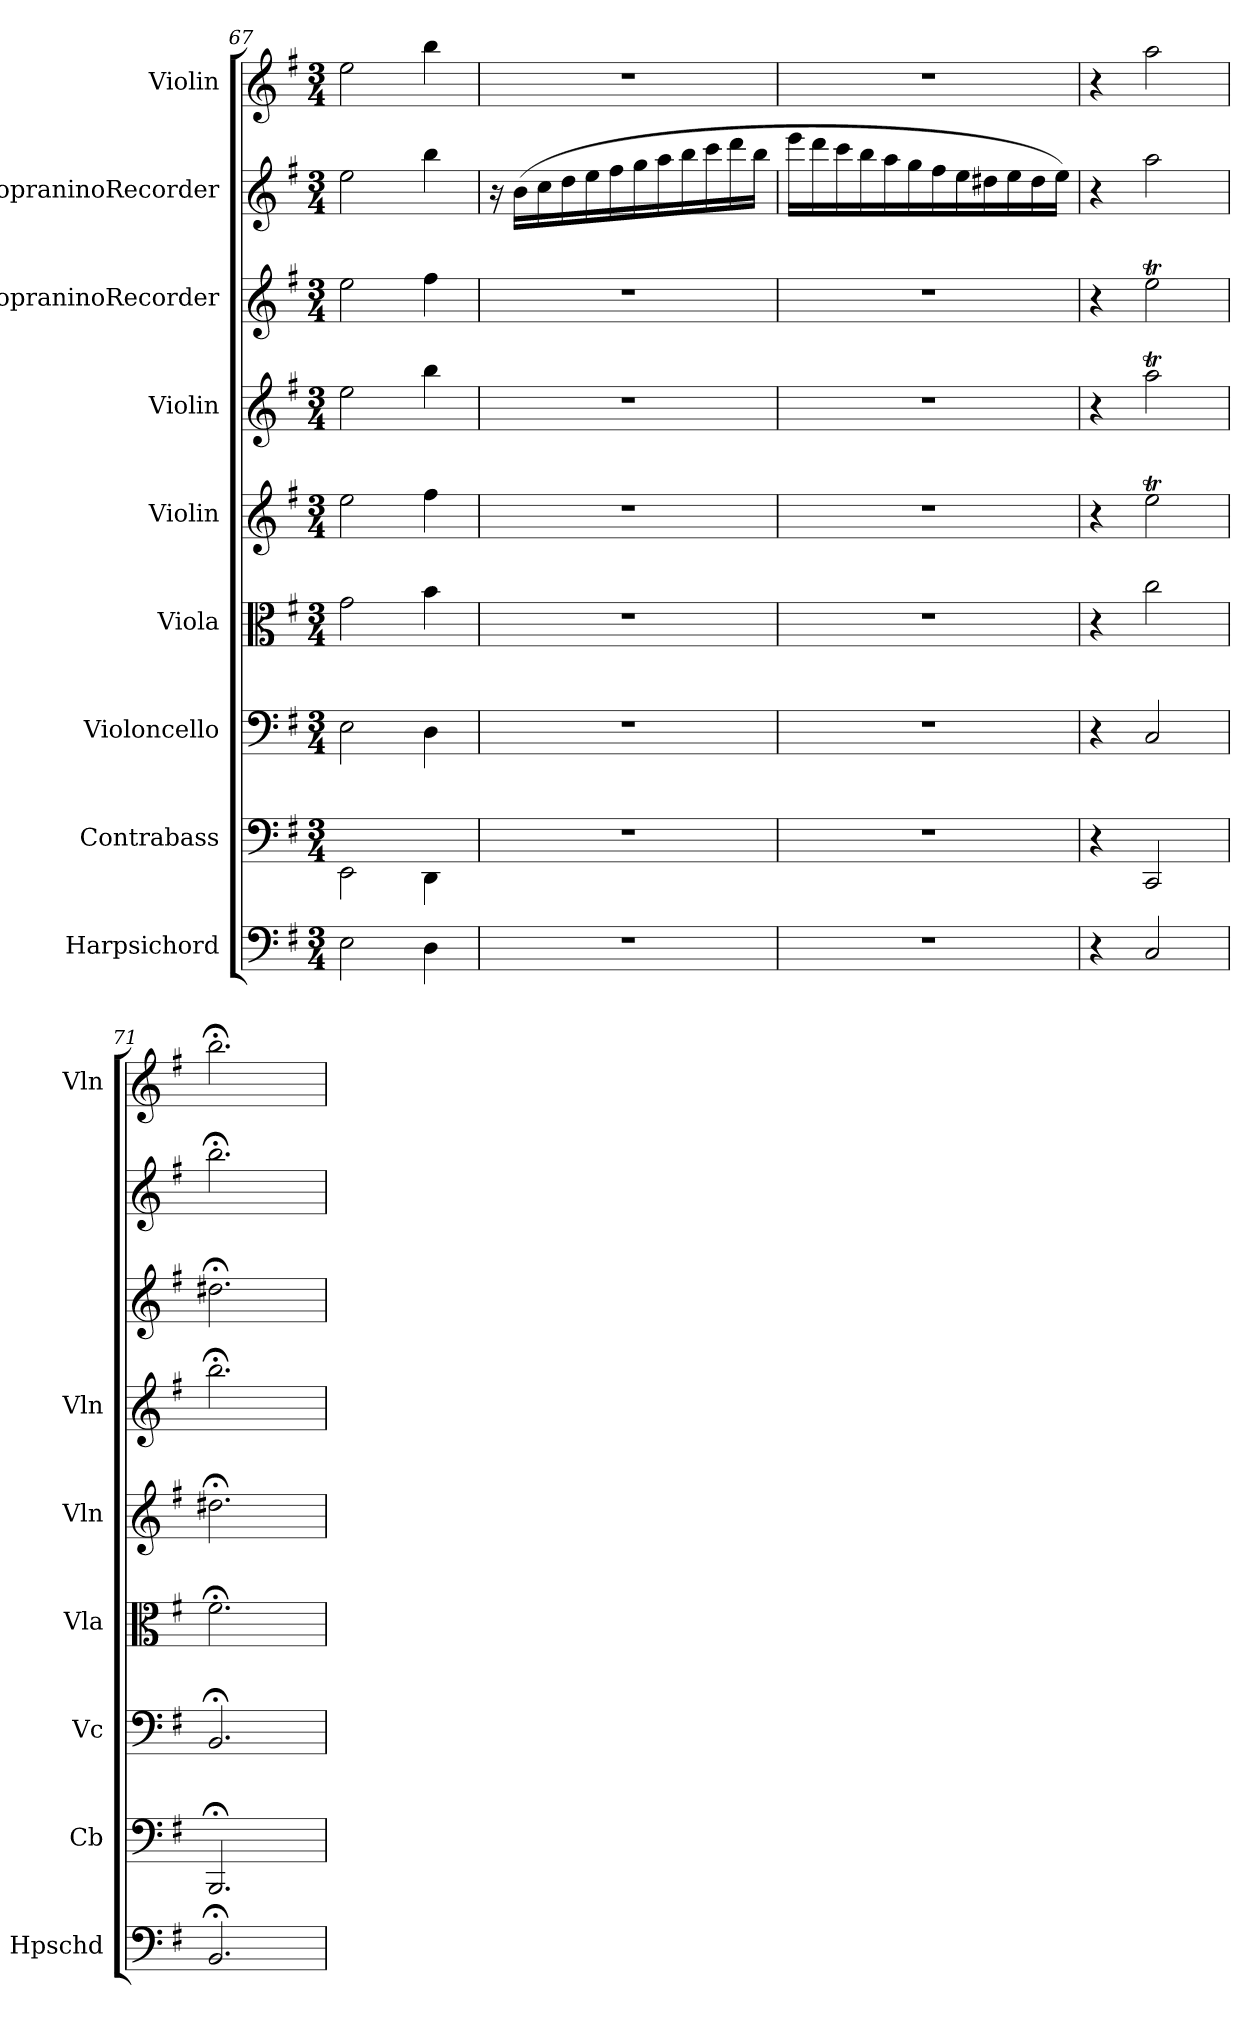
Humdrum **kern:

**kern	**kern	**kern	**kern	**kern	**kern	**kern	**kern	**kern
*part9	*part8	*part7	*part6	*part5	*part4	*part3	*part2	*part1
*staff9	*staff8	*staff7	*staff6	*staff5	*staff4	*staff3	*staff2	*staff1
*I"Harpsichord	*I"Contrabass	*I"Violoncello	*I"Viola	*I"Violin	*I"Violin	*I"SopraninoRecorder	*I"SopraninoRecorder	*I"Violin
*I'Hpschd	*I'Cb	*I'Vc	*I'Vla	*I'Vln	*I'Vln	*	*	*I'Vln
*clefF4	*clefF4	*clefF4	*clefC3	*clefG2	*clefG2	*clefG2	*clefG2	*clefG2
*k[f#]	*k[f#]	*k[f#]	*k[f#]	*k[f#]	*k[f#]	*k[f#]	*k[f#]	*k[f#]
*e:	*e:	*e:	*e:	*e:	*e:	*e:	*e:	*e:
*M3/4	*M3/4	*M3/4	*M3/4	*M3/4	*M3/4	*M3/4	*M3/4	*M3/4
=67	=67	=67	=67	=67	=67	=67	=67	=67
2E\	2EE\	2E\	2g\	2ee\	2ee\	2ee\	2ee\	2ee\
4D\	4DD\	4D\	4b\	4ff#\	4bb\	4ff#\	4bb\	4bb\
=68	=68	=68	=68	=68	=68	=68	=68	=68
2.r	2.r	2.r	2.r	2.r	2.r	2.r	16r	2.r
.	.	.	.	.	.	.	(16b\LL	.
.	.	.	.	.	.	.	16cc\	.
.	.	.	.	.	.	.	16dd\	.
.	.	.	.	.	.	.	16ee\	.
.	.	.	.	.	.	.	16ff#\	.
.	.	.	.	.	.	.	16gg\	.
.	.	.	.	.	.	.	16aa\	.
.	.	.	.	.	.	.	16bb\	.
.	.	.	.	.	.	.	16ccc\	.
.	.	.	.	.	.	.	16ddd\	.
.	.	.	.	.	.	.	16bb\JJ	.
=69	=69	=69	=69	=69	=69	=69	=69	=69
2.r	2.r	2.r	2.r	2.r	2.r	2.r	16eee\LL	2.r
.	.	.	.	.	.	.	16ddd\	.
.	.	.	.	.	.	.	16ccc\	.
.	.	.	.	.	.	.	16bb\	.
.	.	.	.	.	.	.	16aa\	.
.	.	.	.	.	.	.	16gg\	.
.	.	.	.	.	.	.	16ff#\	.
.	.	.	.	.	.	.	16ee\	.
.	.	.	.	.	.	.	16dd#X\	.
.	.	.	.	.	.	.	16ee\	.
.	.	.	.	.	.	.	16dd#\	.
.	.	.	.	.	.	.	16ee\JJ)	.
=70	=70	=70	=70	=70	=70	=70	=70	=70
4r	4r	4r	4r	4r	4r	4r	4r	4r
2C/	2CC/	2C/	2cc\	2eeT\	2aaT\	2eeT\	2aa\	2aa\
=71	=71	=71	=71	=71	=71	=71	=71	=71
2.BB;</	2.BBB;</	2.BB;</	2.f#;<\	2.dd#X;<\	2.bb;<\	2.dd#X;<\	2.bb;<\	2.bb;<\
=	=	=	=	=	=	=	=	=
*-	*-	*-	*-	*-	*-	*-	*-	*-
